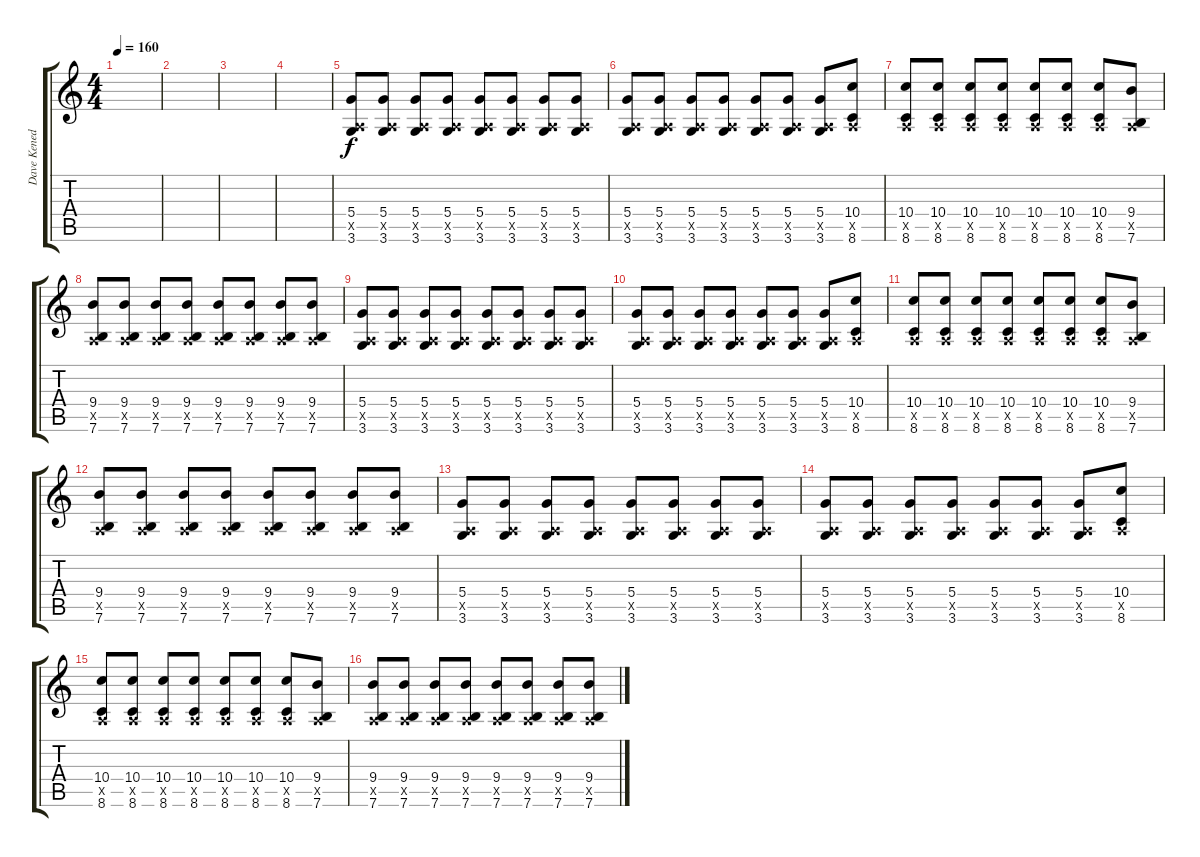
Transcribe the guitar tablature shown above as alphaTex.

\track ("Dave Kenedy" "Dave Kened") {instrument acousticguitarnylon}
\staff {score tabs}
\tuning (E4 B3 G3 D3 A2 E2) {hide}
\ts (4 4)
\tempo 160
\clef g2
\ks c
|
|
|
|
(5.4 0.5{x} 3.6).8 (5.4 0.5{x} 3.6).8 (5.4 0.5{x} 3.6).8 (5.4 0.5{x} 3.6).8 (5.4 0.5{x} 3.6).8 (5.4 0.5{x} 3.6).8 (5.4 0.5{x} 3.6).8 (5.4 0.5{x} 3.6).8 |
(5.4 0.5{x} 3.6).8 (5.4 0.5{x} 3.6).8 (5.4 0.5{x} 3.6).8 (5.4 0.5{x} 3.6).8 (5.4 0.5{x} 3.6).8 (5.4 0.5{x} 3.6).8 (5.4 0.5{x} 3.6).8 (10.4 0.5{x} 8.6).8 |
(10.4 0.5{x} 8.6).8 (10.4 0.5{x} 8.6).8 (10.4 0.5{x} 8.6).8 (10.4 0.5{x} 8.6).8 (10.4 0.5{x} 8.6).8 (10.4 0.5{x} 8.6).8 (10.4 0.5{x} 8.6).8 (9.4 0.5{x} 7.6).8 |
(9.4 0.5{x} 7.6).8 (9.4 0.5{x} 7.6).8 (9.4 0.5{x} 7.6).8 (9.4 0.5{x} 7.6).8 (9.4 0.5{x} 7.6).8 (9.4 0.5{x} 7.6).8 (9.4 0.5{x} 7.6).8 (9.4 0.5{x} 7.6).8 |
(5.4 0.5{x} 3.6).8 (5.4 0.5{x} 3.6).8 (5.4 0.5{x} 3.6).8 (5.4 0.5{x} 3.6).8 (5.4 0.5{x} 3.6).8 (5.4 0.5{x} 3.6).8 (5.4 0.5{x} 3.6).8 (5.4 0.5{x} 3.6).8 |
(5.4 0.5{x} 3.6).8 (5.4 0.5{x} 3.6).8 (5.4 0.5{x} 3.6).8 (5.4 0.5{x} 3.6).8 (5.4 0.5{x} 3.6).8 (5.4 0.5{x} 3.6).8 (5.4 0.5{x} 3.6).8 (10.4 0.5{x} 8.6).8 |
(10.4 0.5{x} 8.6).8 (10.4 0.5{x} 8.6).8 (10.4 0.5{x} 8.6).8 (10.4 0.5{x} 8.6).8 (10.4 0.5{x} 8.6).8 (10.4 0.5{x} 8.6).8 (10.4 0.5{x} 8.6).8 (9.4 0.5{x} 7.6).8 |
(9.4 0.5{x} 7.6).8 (9.4 0.5{x} 7.6).8 (9.4 0.5{x} 7.6).8 (9.4 0.5{x} 7.6).8 (9.4 0.5{x} 7.6).8 (9.4 0.5{x} 7.6).8 (9.4 0.5{x} 7.6).8 (9.4 0.5{x} 7.6).8 |
(5.4 0.5{x} 3.6).8 (5.4 0.5{x} 3.6).8 (5.4 0.5{x} 3.6).8 (5.4 0.5{x} 3.6).8 (5.4 0.5{x} 3.6).8 (5.4 0.5{x} 3.6).8 (5.4 0.5{x} 3.6).8 (5.4 0.5{x} 3.6).8 |
(5.4 0.5{x} 3.6).8 (5.4 0.5{x} 3.6).8 (5.4 0.5{x} 3.6).8 (5.4 0.5{x} 3.6).8 (5.4 0.5{x} 3.6).8 (5.4 0.5{x} 3.6).8 (5.4 0.5{x} 3.6).8 (10.4 0.5{x} 8.6).8 |
(10.4 0.5{x} 8.6).8 (10.4 0.5{x} 8.6).8 (10.4 0.5{x} 8.6).8 (10.4 0.5{x} 8.6).8 (10.4 0.5{x} 8.6).8 (10.4 0.5{x} 8.6).8 (10.4 0.5{x} 8.6).8 (9.4 0.5{x} 7.6).8 |
(9.4 0.5{x} 7.6).8 (9.4 0.5{x} 7.6).8 (9.4 0.5{x} 7.6).8 (9.4 0.5{x} 7.6).8 (9.4 0.5{x} 7.6).8 (9.4 0.5{x} 7.6).8 (9.4 0.5{x} 7.6).8 (9.4 0.5{x} 7.6).8
